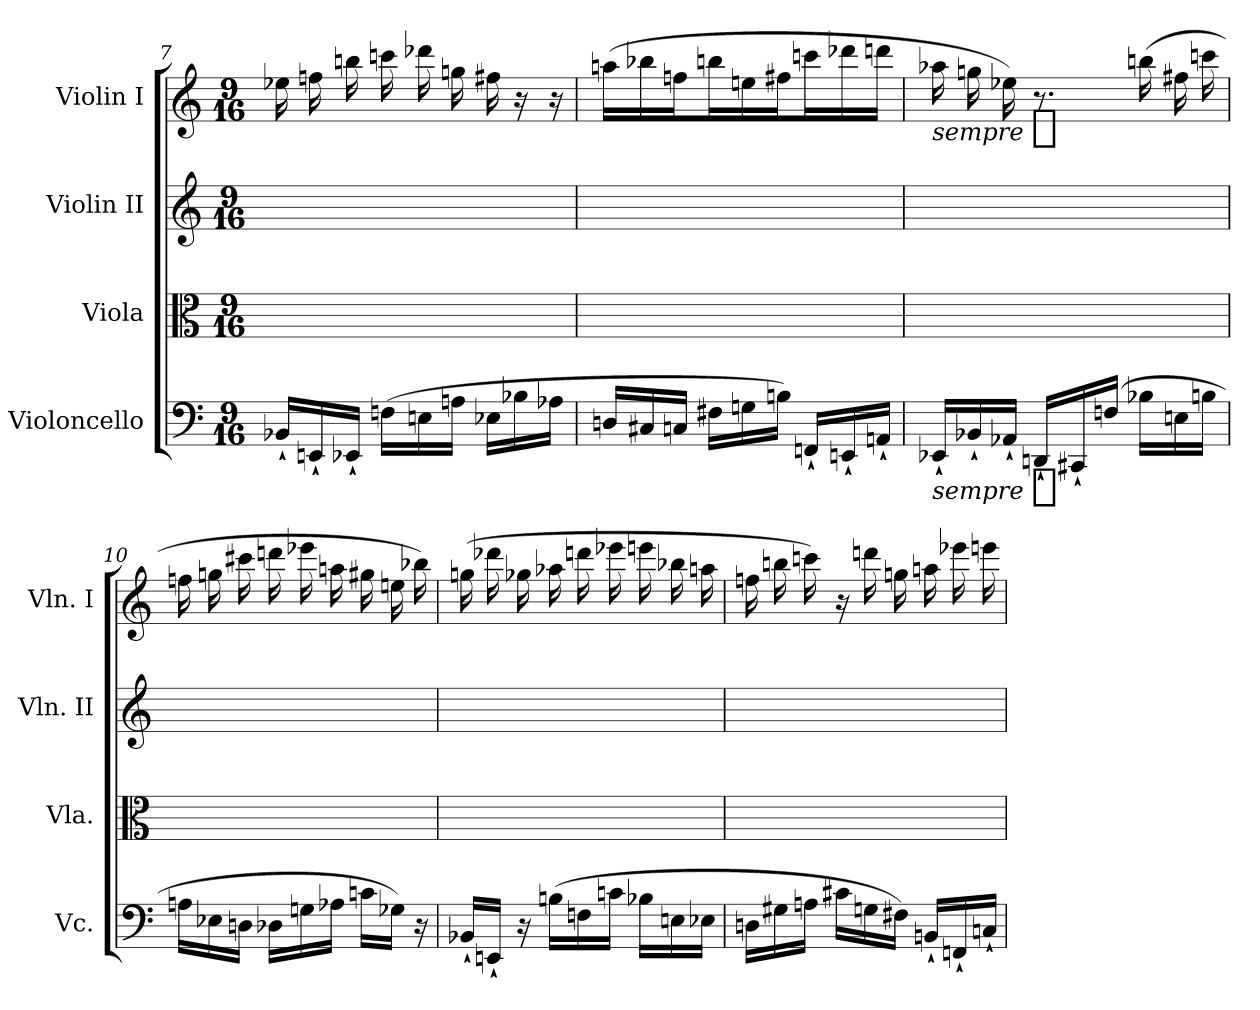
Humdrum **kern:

**kern	**dynam	**kern	**kern	**kern	**dynam
*part4	*part4	*part3	*part2	*part1	*part1
*staff4	*staff4	*staff3	*staff2	*staff1	*staff1
*I"Violoncello	*	*I"Viola	*I"Violin II	*I"Violin I	*
*I'Vc.	*	*I'Vla.	*I'Vln. II	*I'Vln. I	*
*clefF4	*	*clefC3	*clefG2	*clefG2	*
*k[]	*	*k[]	*k[]	*k[]	*
*C:	*	*C:	*C:	*C:	*
*M9/16	*	*M9/16	*M9/16	*M9/16	*
=7	=7	=7	=7	=7	=7
16BB-X`/LL	.	16ryy	16ryy	16ee-X	.
16EEn`/	.	16ryy	16ryy	16ffn	.
16EE-X`/JJ	.	16ryy	16ryy	16bbn	.
(16Fn\LL	.	16ryy	16ryy	16cccn	.
16En\	.	16ryy	16ryy	16ddd-X	.
16An\JJ	.	16ryy	16ryy	16ggn	.
16E-X\LL	.	16ryy	16ryy	16ff#X	.
16B-X\	.	16ryy	16ryy	16r	.
16A-X\JJ	.	16ryy	16ryy	16r	.
=8	=8	=8	=8	=8	=8
16Dn/LL	.	16ryy	16ryy	(16aanLL	.
16C#X/	.	16ryy	16ryy	16bb-X	.
16Cn/JJ	.	16ryy	16ryy	16ffnJ	.
16F#X\LL	.	16ryy	16ryy	16bbnL	.
16Gn\	.	16ryy	16ryy	16een	.
16Bn\JJ)	.	16ryy	16ryy	16ff#XJ	.
16FFn`/LL	.	16ryy	16ryy	16cccnL	.
16EEn`/	.	16ryy	16ryy	16ddd-X	.
16AAn`/JJ	.	16ryy	16ryy	16dddnJJ	.
=9	=9	=9	=9	=9	=9
!	!LO:DY:t=sempre %s	!	!	!	!LO:DY:t=sempre %s
16EE-X`/LL	pp	16ryy	2ryy	16aa-X	pp
16BB-X`/	.	16ryy	.	16ggn	.
16AA-X`/JJ	.	16ryy	.	16ee-X)	.
16DDn`/LL	.	16ryy	.	8.r	.
16CC#X`/	.	16ryy	.	.	.
(16Fn/JJ	.	16ryy	.	.	.
16B-X\LL	.	16ryy	.	(16bbn	.
16En\	.	16ryy	.	16ff#X	.
16Bn\JJ	.	16ryy	16ryy	16cccn	.
=10	=10	=10	=10	=10	=10
16An\LL	.	16ryy	2ryy	16ffn	.
16E-X\	.	16ryy	.	16ggn	.
16Dn\JJ	.	16ryy	.	16ccc#X	.
16D-X\LL	.	16ryy	.	16dddn	.
16Gn\	.	16ryy	.	16eee-X	.
16A-X\JJ	.	16ryy	.	16aan	.
16cn\LL	.	16ryy	.	16gg#X	.
16G-X\JJ)	.	16ryy	.	16een	.
16r	.	16ryy	16ryy	16bb-X)	.
=11	=11	=11	=11	=11	=11
16BB-X`/LL	.	16ryy	16ryy	(16ggn	.
16EEn`/JJ	.	16ryy	16ryy	16ddd-X	.
16r	.	16ryy	16ryy	16gg-X	.
(16Bn\LL	.	16ryy	16ryy	16aa-X	.
16Fn\	.	16ryy	16ryy	16dddn	.
16cn\JJ	.	16ryy	16ryy	16eee-X	.
16B-X\LL	.	16ryy	16ryy	16eeen	.
16En\	.	16ryy	16ryy	16bb-X	.
16E-X\JJ	.	16ryy	16ryy	16aan	.
=12	=12	=12	=12	=12	=12
16Dn\LL	.	16ryy	16ryy	16ffn	.
16G#X\	.	16ryy	16ryy	16bbn	.
16An\JJ	.	16ryy	16ryy	16cccn)	.
16c#X\LL	.	16ryy	16ryy	16r	.
16Gn\	.	16ryy	16ryy	16dddn	.
16F#X\JJ)	.	16ryy	16ryy	16ggn	.
16BBn`/LL	.	16ryy	16ryy	16aan	.
16FFn`/	.	16ryy	16ryy	16eee-X	.
16Cn`/JJ	.	16ryy	16ryy	16eeen	.
=	=	=	=	=	=
*-	*-	*-	*-	*-	*-
